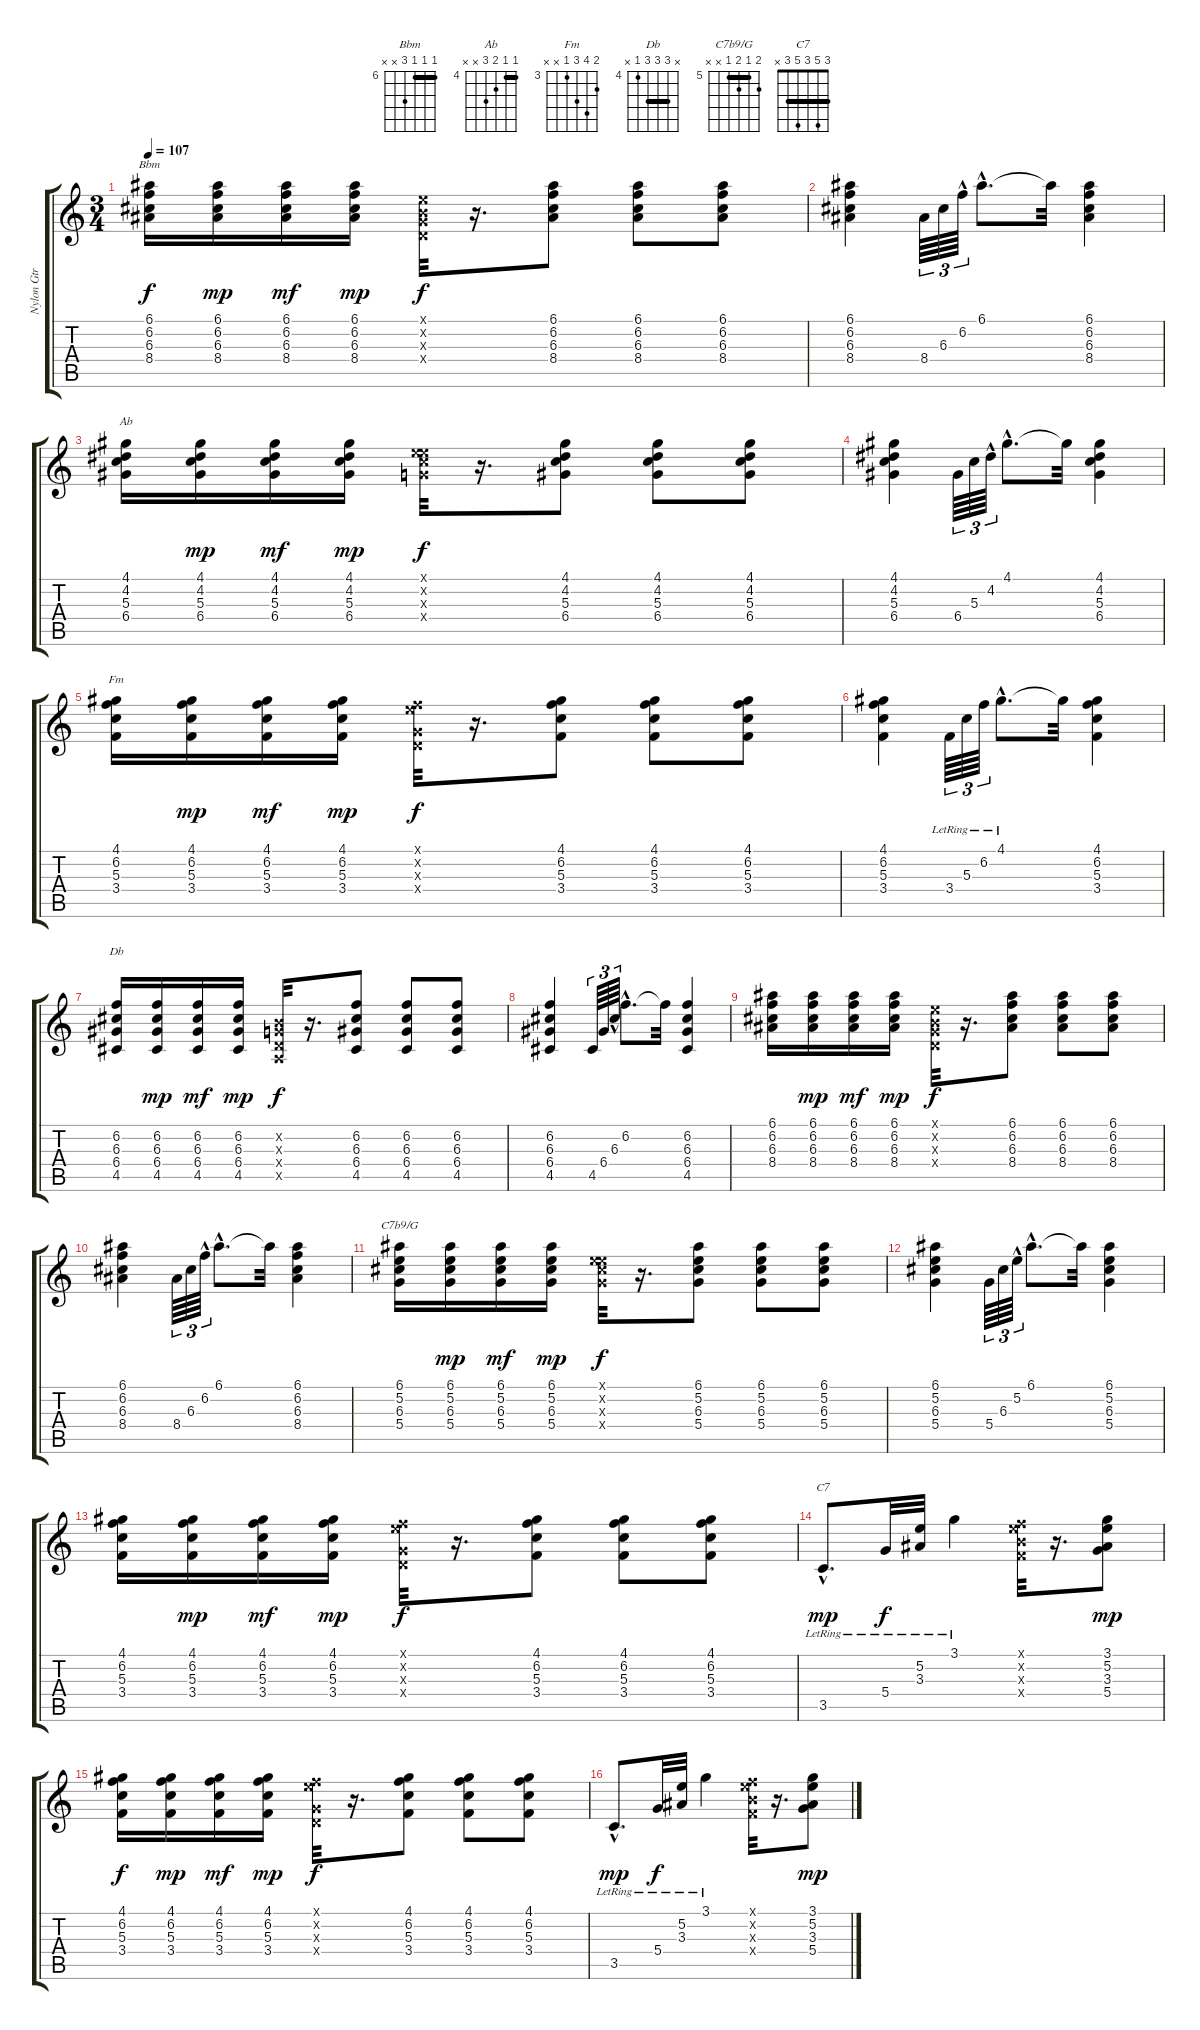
\track ("Nylon Gtr" "Nylon Gtr") {instrument acousticguitarnylon}
\staff {score tabs}
\tuning (E4 B3 G3 D3 A2 E2) {hide}
\chord ("Bbm" 6 6 6 8 x x) {firstfret 6 barre 6}
\chord ("Ab" 4 4 5 6 x x) {firstfret 4 barre 4}
\chord ("Fm" 4 6 5 3 x x) {firstfret 3}
\chord ("Db" x 6 6 6 4 x) {firstfret 4 barre 6}
\chord ("C7b9/G" 6 5 6 5 x x) {firstfret 5 barre 5}
\chord ("C7" 3 5 3 5 3 x) {barre 3}
\ts (3 4)
\tempo 107
\clef g2
\ks c
(6.1 6.2 6.3 8.4).16{ch "Bbm" dy f} (6.1 6.2 6.3 8.4).16{dy mp} (6.1 6.2 6.3 8.4).16{dy mf} (6.1 6.2 6.3 8.4).16{dy mp} (0.1{x} 0.2{x} 0.3{x} 0.4{x}).32{dy f} r.16{d} (6.1 6.2 6.3 8.4).8 (6.1 6.2 6.3 8.4).8 (6.1 6.2 6.3 8.4).8 |
(6.1 6.2 6.3 8.4).4 8.4.64{tu (3 2)} 6.3.64{tu (3 2)} 6.2{hac}.64{tu (3 2)} 6.1{hac}.8{d} 6.1{t}.32 (6.1 6.2 6.3 8.4).4 |
(4.1 4.2 5.3 6.4).16{ch "Ab"} (4.1 4.2 5.3 6.4).16{dy mp} (4.1 4.2 5.3 6.4).16{dy mf} (4.1 4.2 5.3 6.4).16{dy mp} (0.1{x} 5.2{x} 5.3{x} 5.4{x}).32{dy f} r.16{d} (4.1 4.2 5.3 6.4).8 (4.1 4.2 5.3 6.4).8 (4.1 4.2 5.3 6.4).8 |
(4.1 4.2 5.3 6.4).4 6.4.64{tu (3 2)} 5.3.64{tu (3 2)} 4.2{hac}.64{tu (3 2)} 4.1{hac}.8{d} 4.1{t}.32 (4.1 4.2 5.3 6.4).4 |
(4.1 6.2 5.3 3.4).16{ch "Fm"} (4.1 6.2 5.3 3.4).16{dy mp} (4.1 6.2 5.3 3.4).16{dy mf} (4.1 6.2 5.3 3.4).16{dy mp} (0.1{x} 6.2{x} 0.3{x} 0.4{x}).32{dy f} r.16{d} (4.1 6.2 5.3 3.4).8 (4.1 6.2 5.3 3.4).8 (4.1 6.2 5.3 3.4).8 |
(4.1 6.2 5.3 3.4).4 3.4{lr}.64{tu (3 2)} 5.3{lr}.64{tu (3 2)} 6.2{lr}.64{tu (3 2)} 4.1{hac lr}.8{d} 4.1{t}.32 (4.1 6.2 5.3 3.4).4 |
(6.2 6.3 6.4 4.5).16{ch "Db"} (6.2 6.3 6.4 4.5).16{dy mp} (6.2 6.3 6.4 4.5).16{dy mf} (6.2 6.3 6.4 4.5).16{dy mp} (0.2{x} 0.3{x} 0.4{x} 0.5{x}).32{dy f} r.16{d} (6.2 6.3 6.4 4.5).8 (6.2 6.3 6.4 4.5).8 (6.2 6.3 6.4 4.5).8 |
(6.2 6.3 6.4 4.5).4 4.5.64{tu (3 2)} 6.4.64{tu (3 2)} 6.3{hac}.64{tu (3 2)} 6.2{hac}.8{d} 6.2{t}.32 (6.2 6.3 6.4 4.5).4 |
(6.1 6.2 6.3 8.4).16 (6.1 6.2 6.3 8.4).16{dy mp} (6.1 6.2 6.3 8.4).16{dy mf} (6.1 6.2 6.3 8.4).16{dy mp} (0.1{x} 0.2{x} 0.3{x} 0.4{x}).32{dy f} r.16{d} (6.1 6.2 6.3 8.4).8 (6.1 6.2 6.3 8.4).8 (6.1 6.2 6.3 8.4).8 |
(6.1 6.2 6.3 8.4).4 8.4.64{tu (3 2)} 6.3.64{tu (3 2)} 6.2{hac}.64{tu (3 2)} 6.1{hac}.8{d} 6.1{t}.32 (6.1 6.2 6.3 8.4).4 |
(6.1 5.2 6.3 5.4).16{ch "C7b9/G"} (6.1 5.2 6.3 5.4).16{dy mp} (6.1 5.2 6.3 5.4).16{dy mf} (6.1 5.2 6.3 5.4).16{dy mp} (0.1{x} 5.2{x} 6.3{x} 5.4{x}).32{dy f} r.16{d} (6.1 5.2 6.3 5.4).8 (6.1 5.2 6.3 5.4).8 (6.1 5.2 6.3 5.4).8 |
(6.1 5.2 6.3 5.4).4 5.4.64{tu (3 2)} 6.3.64{tu (3 2)} 5.2{hac}.64{tu (3 2)} 6.1{hac}.8{d} 6.1{t}.32 (6.1 5.2 6.3 5.4).4 |
(4.1 6.2 5.3 3.4).16 (4.1 6.2 5.3 3.4).16{dy mp} (4.1 6.2 5.3 3.4).16{dy mf} (4.1 6.2 5.3 3.4).16{dy mp} (0.1{x} 6.2{x} 0.3{x} 0.4{x}).32{dy f} r.16{d} (4.1 6.2 5.3 3.4).8 (4.1 6.2 5.3 3.4).8 (4.1 6.2 5.3 3.4).8 |
3.5{hac lr}.8{d ch "C7" dy mp} 5.4{lr}.32{dy f} (5.2{lr} 3.3).32 3.1{lr}.4 (0.1{x} 6.2{x} 4.3{x} 3.4{x}).32 r.16{d} (3.1 5.2 3.3 5.4).8{dy mp} |
(4.1 6.2 5.3 3.4).16{dy f} (4.1 6.2 5.3 3.4).16{dy mp} (4.1 6.2 5.3 3.4).16{dy mf} (4.1 6.2 5.3 3.4).16{dy mp} (0.1{x} 6.2{x} 0.3{x} 0.4{x}).32{dy f} r.16{d} (4.1 6.2 5.3 3.4).8 (4.1 6.2 5.3 3.4).8 (4.1 6.2 5.3 3.4).8 |
3.5{hac lr}.8{d dy mp} 5.4{lr}.32{dy f} (5.2{lr} 3.3{lr}).32 3.1{lr}.4 (0.1{x} 6.2{x} 4.3{x} 3.4{x}).32 r.16{d} (3.1 5.2 3.3 5.4).8{dy mp}
